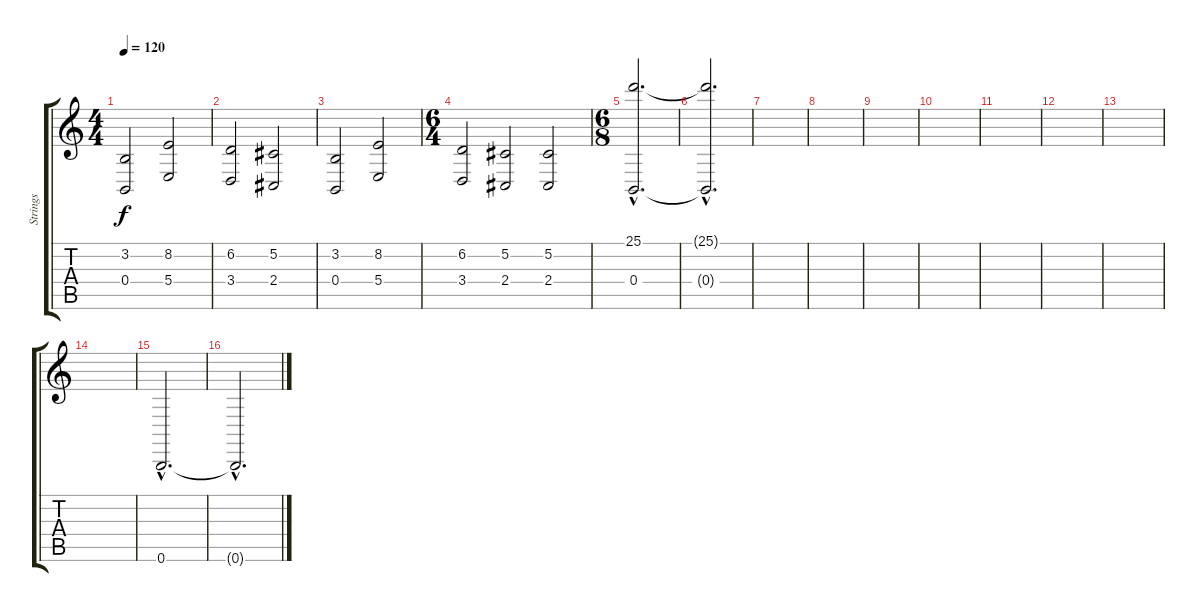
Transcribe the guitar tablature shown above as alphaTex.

\track ("Strings" "Strings") {instrument stringensemble2}
\staff {score tabs}
\tuning (Db4 Ab3 E3 B2 Gb2 B1) {hide}
\ts (4 4)
\tempo 120
\clef g2
\ks c
(3.2 0.4).2{dy f} (8.2 5.4).2 |
(6.2 3.4).2 (5.2 2.4).2 |
(3.2 0.4).2 (8.2 5.4).2 |
\ts (6 4)
(6.2 3.4).2 (5.2 2.4).2 (5.2 2.4).2 |
\ts (6 8)
(25.1{hac} 0.4{hac}).2{d} |
(25.1{hac t} 0.4{hac t}).2{d} |
|
|
|
|
|
|
|
|
0.6{hac}.2{d} |
0.6{hac t}.2{d}
